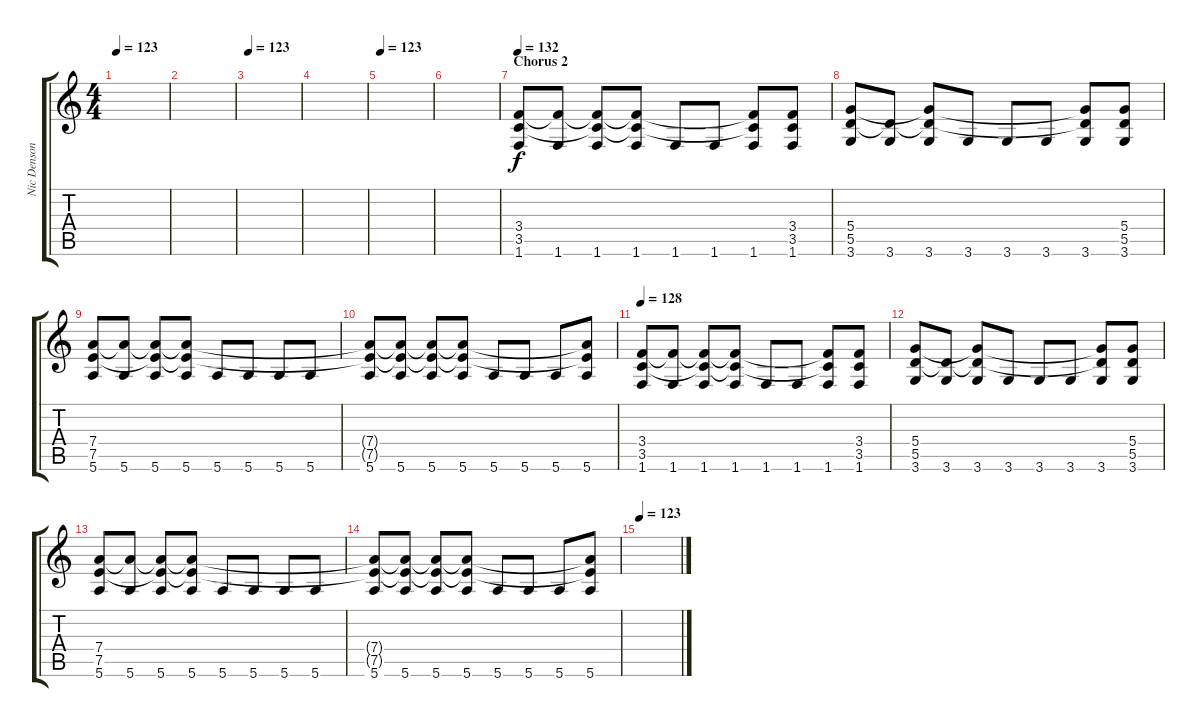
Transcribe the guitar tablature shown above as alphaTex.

\track ("Nic Denson (Rhythm)" "Nic Denson") {instrument distortionguitar}
\staff {score tabs}
\tuning (E4 B3 G3 D3 A2 E2) {hide}
\ts (4 4)
\tempo 123
\clef g2
\ks c
|
|
\tempo 123
|
|
\tempo 123
|
|
\section ("" "Chorus 2")
\tempo 132
(3.4 3.5 1.6).8 (3.4{t} 1.6).8 (3.4{t} 3.5{t} 1.6).8 (3.4{t} 3.5{t} 1.6).8 1.6.8 1.6.8 (3.4{t} 3.5{t} 1.6).8 (3.4 3.5 1.6).8 |
(5.4 5.5 3.6).8 (5.5{t} 3.6).8 (5.4{t} 5.5{t} 3.6).8 3.6.8 3.6.8 3.6.8 (5.4{t} 5.5{t} 3.6).8 (5.4 5.5 3.6).8 |
(7.4 7.5 5.6).8 (7.4{t} 5.6).8 (7.4{t} 7.5{t} 5.6).8 (7.4{t} 7.5{t} 5.6).8 5.6.8 5.6.8 5.6.8 5.6.8 |
(7.4{t} 7.5{t} 5.6).8 (7.4{t} 7.5{t} 5.6).8 (7.4{t} 7.5{t} 5.6).8 (7.4{t} 7.5{t} 5.6).8 5.6.8 5.6.8 5.6.8 (7.4{t} 7.5{t} 5.6).8 |
\tempo 128
(3.4 3.5 1.6).8 (3.4{t} 1.6).8 (3.4{t} 3.5{t} 1.6).8 (3.4{t} 3.5{t} 1.6).8 1.6.8 1.6.8 (3.4{t} 3.5{t} 1.6).8 (3.4 3.5 1.6).8 |
(5.4 5.5 3.6).8 (5.5{t} 3.6).8 (5.4{t} 5.5{t} 3.6).8 3.6.8 3.6.8 3.6.8 (5.4{t} 5.5{t} 3.6).8 (5.4 5.5 3.6).8 |
(7.4 7.5 5.6).8 (7.4{t} 5.6).8 (7.4{t} 7.5{t} 5.6).8 (7.4{t} 7.5{t} 5.6).8 5.6.8 5.6.8 5.6.8 5.6.8 |
(7.4{t} 7.5{t} 5.6).8 (7.4{t} 7.5{t} 5.6).8 (7.4{t} 7.5{t} 5.6).8 (7.4{t} 7.5{t} 5.6).8 5.6.8 5.6.8 5.6.8 (7.4{t} 7.5{t} 5.6).8 |
\tempo 123
